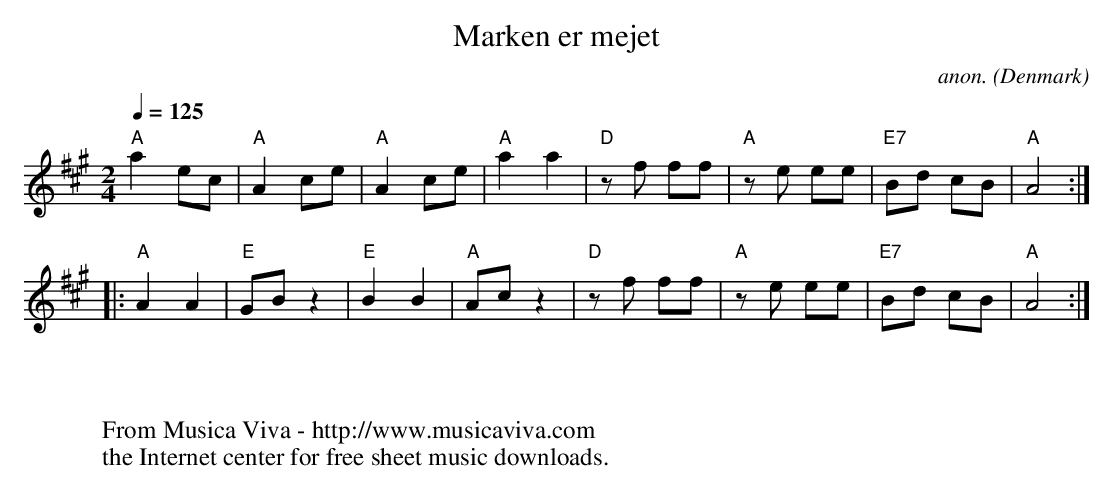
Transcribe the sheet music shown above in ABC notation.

X:1
T:Marken er mejet
C:anon.
O:Denmark
M:2/4
L:1/8
Q:1/4=125
K:A
"A"a2ec|"A"A2ce|"A"A2ce|"A"a2a2|"D"zf ff|"A"ze ee|"E7"Bd cB|"A"A4:|
|:"A"A2A2|"E"GBz2|"E"B2B2|"A"Acz2|"D"zf ff|"A"ze ee|"E7"Bd cB|"A"A4:|
W:
W:
W:  From Musica Viva - http://www.musicaviva.com
W:  the Internet center for free sheet music downloads.
